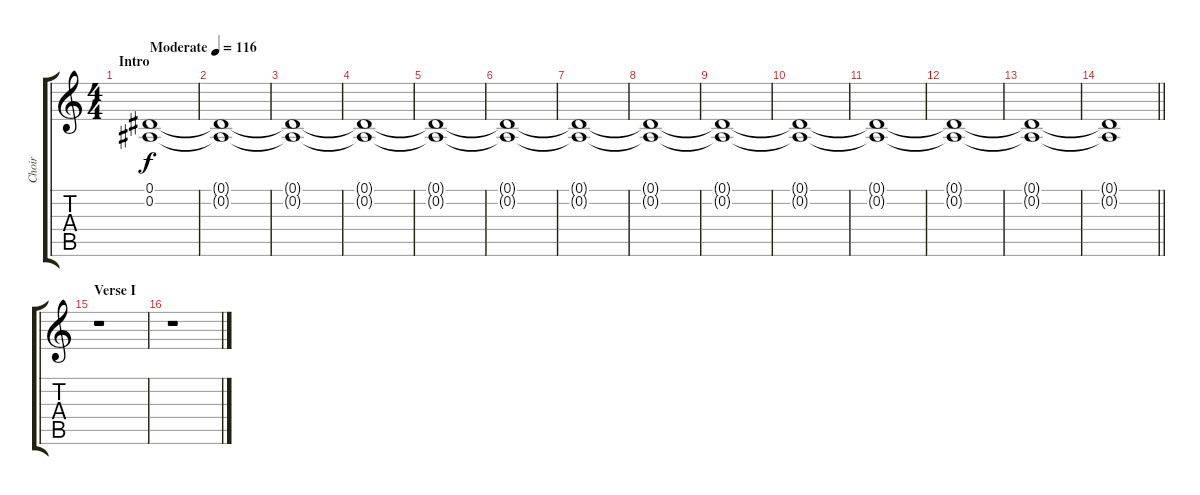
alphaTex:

\track ("Choir" "Choir") {instrument choiraahs}
\staff {score tabs}
\tuning (Eb4 Bb3 Gb3 Db3 Ab2 Eb2) {hide}
\ts (4 4)
\section ("" "Intro")
\tempo (116 "Moderate")
\clef g2
\ks c
(0.1 0.2).1{dy f instrument choiraahs} |
(0.1{t} 0.2{t}).1 |
(0.1{t} 0.2{t}).1 |
(0.1{t} 0.2{t}).1 |
(0.1{t} 0.2{t}).1 |
(0.1{t} 0.2{t}).1 |
(0.1{t} 0.2{t}).1 |
(0.1{t} 0.2{t}).1 |
(0.1{t} 0.2{t}).1 |
(0.1{t} 0.2{t}).1 |
(0.1{t} 0.2{t}).1 |
(0.1{t} 0.2{t}).1 |
(0.1{t} 0.2{t}).1 |
\barLineRight lightlight
(0.1{t} 0.2{t}).1 |
\section ("" "Verse I")
r.1 |
r.1
